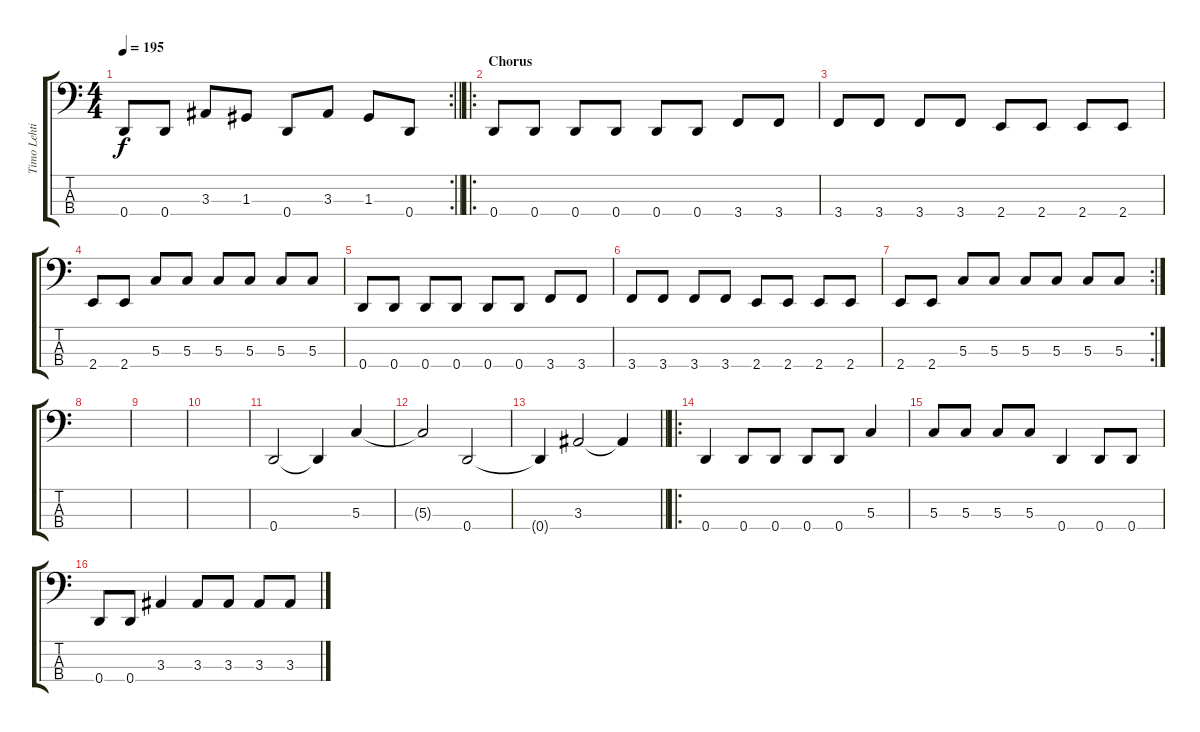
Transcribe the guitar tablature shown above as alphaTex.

\track ("Timo Lehtinen" "Timo Lehti") {instrument electricbassfinger}
\staff {score tabs}
\tuning (F2 C2 G1 D1) {hide}
\rc 2
\ts (4 4)
\tempo 195
\clef f4
\barLineRight lightlight
\ks c
0.4.8{dy f} 0.4.8 3.3.8 1.3.8 0.4.8 3.3.8 1.3.8 0.4.8 |
\ro
\section ("" "Chorus")
0.4.8 0.4.8 0.4.8 0.4.8 0.4.8 0.4.8 3.4.8 3.4.8 |
3.4.8 3.4.8 3.4.8 3.4.8 2.4.8 2.4.8 2.4.8 2.4.8 |
2.4.8 2.4.8 5.3.8 5.3.8 5.3.8 5.3.8 5.3.8 5.3.8 |
0.4.8 0.4.8 0.4.8 0.4.8 0.4.8 0.4.8 3.4.8 3.4.8 |
3.4.8 3.4.8 3.4.8 3.4.8 2.4.8 2.4.8 2.4.8 2.4.8 |
\rc 2
2.4.8 2.4.8 5.3.8 5.3.8 5.3.8 5.3.8 5.3.8 5.3.8 |
|
|
|
0.4.2 0.4{t}.4 5.3.4 |
5.3{t}.2 0.4.2 |
\barLineRight lightlight
0.4{t}.4 3.3.2 3.3{t}.4 |
\ro
0.4.4 0.4.8 0.4.8 0.4.8 0.4.8 5.3.4 |
5.3.8 5.3.8 5.3.8 5.3.8 0.4.4 0.4.8 0.4.8 |
0.4.8 0.4.8 3.3.4 3.3.8 3.3.8 3.3.8 3.3.8
